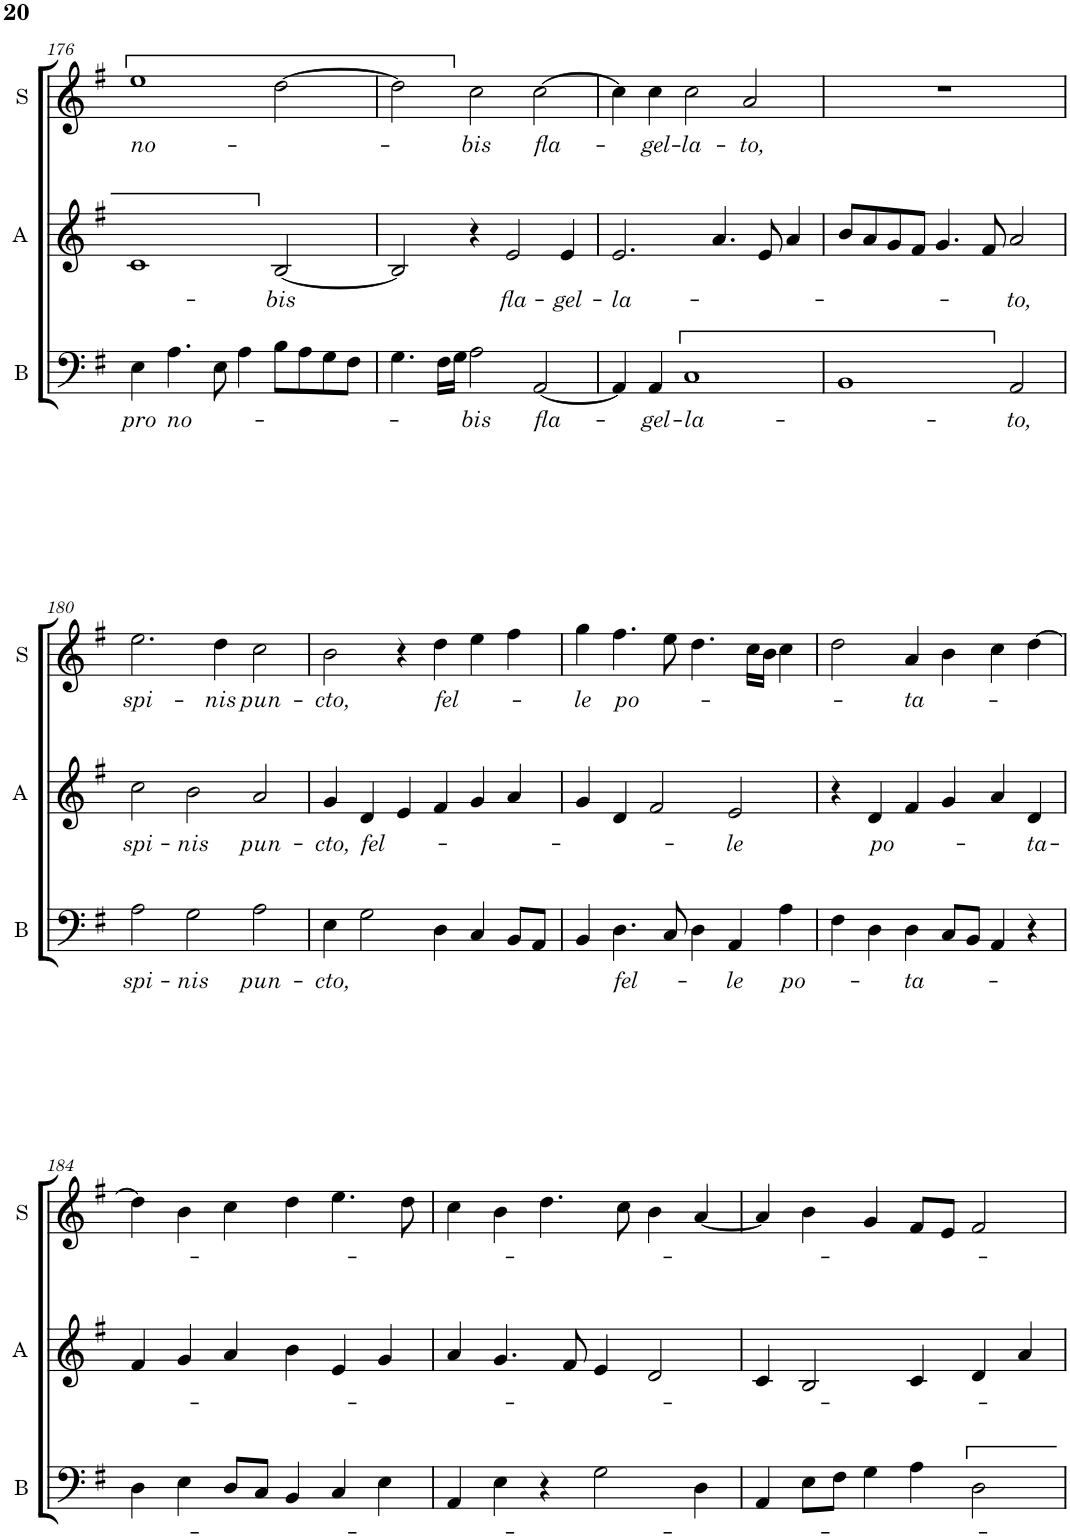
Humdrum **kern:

**kern	**text	**kern	**text	**kern	**text
*part3	*part3	*part2	*part2	*part1	*part1
*staff3	*staff3	*staff2	*staff2	*staff1	*staff1
*I"B	*	*I"A	*	*I"S	*
*I'B	*	*I'A	*	*I'S	*
!!LO:PB:g=z
*clefF4	*	*clefG2	*	*clefG2	*
*k[f#]	*	*k[f#]	*	*k[f#]	*
*M3/2	*	*M3/2	*	*M3/2	*
=176	=176	=176	=176	=176	=176
!	!LO:LY:b	!	!	!	!LO:LY:b
4E\	pro	1c	.	1ee	no-
!	!LO:LY:b	!	!	!	!
4.A\	no-	.	.	.	.
8E\	.	.	.	.	.
4A\	.	.	.	.	.
!	!	!	!LO:LY:b	!	!
8B\L	.	[2B/	-bis	[2dd\	.
8A\	.	.	.	.	.
8G\	.	.	.	.	.
8F#\J	.	.	.	.	.
=177	=177	=177	=177	=177	=177
4.G\	.	2B/]	.	2dd\]	.
16F#\LL	.	.	.	.	.
16G\JJ	.	.	.	.	.
!	!LO:LY:b	!	!	!	!LO:LY:b
2A\	-bis	4r	.	2cc\	-bis
!	!	!	!LO:LY:b	!	!
.	.	2e/	fla-	.	.
!	!LO:LY:b	!	!	!	!LO:LY:b
[2AA/	fla-	.	.	[2cc\	fla-
!	!	!	!LO:LY:b	!	!
.	.	4e/	-gel-	.	.
=178	=178	=178	=178	=178	=178
!	!	!	!LO:LY:b	!	!
4AA/]	.	2.e/	-la-	4cc\]	.
!	!LO:LY:b	!	!	!	!LO:LY:b
4AA/	-gel-	.	.	4cc\	-gel-
!	!LO:LY:b	!	!	!	!LO:LY:b
1C	-la-	.	.	2cc\	-la-
.	.	4.a/	.	.	.
!	!	!	!	!	!LO:LY:b
.	.	.	.	2a/	-to,
.	.	8e/	.	.	.
.	.	4a/	.	.	.
=179	=179	=179	=179	=179	=179
1BB	.	8b/L	.	1.r	.
.	.	8a/	.	.	.
.	.	8g/	.	.	.
.	.	8f#/J	.	.	.
.	.	4.g/	.	.	.
.	.	8f#/	.	.	.
!	!LO:LY:b	!	!LO:LY:b	!	!
2AA/	-to,	2a/	-to,	.	.
!!LO:LB:g=z
=180	=180	=180	=180	=180	=180
!	!LO:LY:b	!	!LO:LY:b	!	!LO:LY:b
2A\	spi-	2cc\	spi-	2.ee\	spi-
!	!LO:LY:b	!	!LO:LY:b	!	!
2G\	-nis	2b\	-nis	.	.
!	!	!	!	!	!LO:LY:b
.	.	.	.	4dd\	-nis
!	!LO:LY:b	!	!LO:LY:b	!	!LO:LY:b
2A\	pun-	2a/	pun-	2cc\	pun-
=181	=181	=181	=181	=181	=181
!	!LO:LY:b	!	!LO:LY:b	!	!LO:LY:b
4E\	-cto,	4g/	-cto,	2b\	-cto,
!	!	!	!LO:LY:b	!	!
2G\	.	4d/	fel-	.	.
.	.	4e/	.	4r	.
!	!	!	!	!	!LO:LY:b
4D\	.	4f#/	.	4dd\	fel-
4C/	.	4g/	.	4ee\	.
8BB/L	.	4a/	.	4ff#\	.
8AA/J	.	.	.	.	.
=182	=182	=182	=182	=182	=182
!	!	!	!	!	!LO:LY:b
4BB/	.	4g/	.	4gg\	-le
!	!LO:LY:b	!	!	!	!LO:LY:b
4.D\	fel-	4d/	.	4.ff#\	po-
.	.	2f#/	.	.	.
8C/	.	.	.	8ee\	.
4D\	.	.	.	4.dd\	.
!	!LO:LY:b	!	!LO:LY:b	!	!
4AA/	-le	2e/	-le	.	.
.	.	.	.	16cc\LL	.
.	.	.	.	16b\JJ	.
!	!LO:LY:b	!	!	!	!
4A\	po-	.	.	4cc\	.
=183	=183	=183	=183	=183	=183
4F#\	.	4r	.	2dd\	.
!	!	!	!LO:LY:b	!	!
4D\	.	4d/	po-	.	.
!	!LO:LY:b	!	!	!	!LO:LY:b
4D\	-ta-	4f#/	.	4a/	-ta-
8C/L	.	4g/	.	4b\	.
8BB/J	.	.	.	.	.
4AA/	.	4a/	.	4cc\	.
!	!	!	!LO:LY:b	!	!
4r	.	4d/	-ta-	[4dd\	.
!!LO:LB:g=z
=184	=184	=184	=184	=184	=184
4D\	.	4f#/	.	4dd\]	.
4E\	.	4g/	.	4b\	.
8D/L	.	4a/	.	4cc\	.
8C/J	.	.	.	.	.
4BB/	.	4b\	.	4dd\	.
4C/	.	4e/	.	4.ee\	.
4E\	.	4g/	.	.	.
.	.	.	.	8dd\	.
=185	=185	=185	=185	=185	=185
4AA/	.	4a/	.	4cc\	.
4E\	.	4.g/	.	4b\	.
4r	.	.	.	4.dd\	.
.	.	8f#/	.	.	.
2G\	.	4e/	.	.	.
.	.	.	.	8cc\	.
.	.	2d/	.	4b\	.
4D\	.	.	.	[4a/	.
=186	=186	=186	=186	=186	=186
4AA/	.	4c/	.	4a/]	.
8E\L	.	2B/	.	4b\	.
8F#\J	.	.	.	.	.
4G\	.	.	.	4g/	.
4A\	.	4c/	.	8f#/L	.
.	.	.	.	8e/J	.
2D\	.	4d/	.	2f#/	.
.	.	4a/	.	.	.
=	=	=	=	=	=
*-	*-	*-	*-	*-	*-
